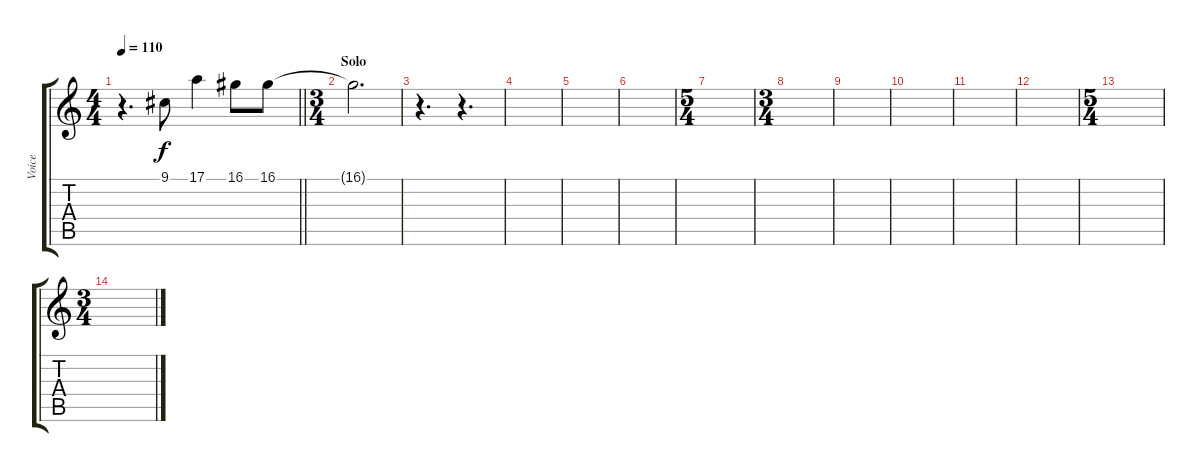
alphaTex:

\track ("Voice" "Voice") {instrument voiceoohs}
\staff {score tabs}
\tuning (E4 B3 G3 D3 A2 E2) {hide}
\ts (4 4)
\tempo 110
\clef g2
\barLineRight lightlight
\ks c
r.4{d dy f} 9.1.8 17.1.4 16.1.8 16.1.8 |
\ts (3 4)
\section ("" "Solo")
16.1{t}.2{d} |
r.4{d} r.4{d} |
|
|
|
\ts (5 4)
|
\ts (3 4)
|
|
|
|
|
\ts (5 4)
|
\ts (3 4)
